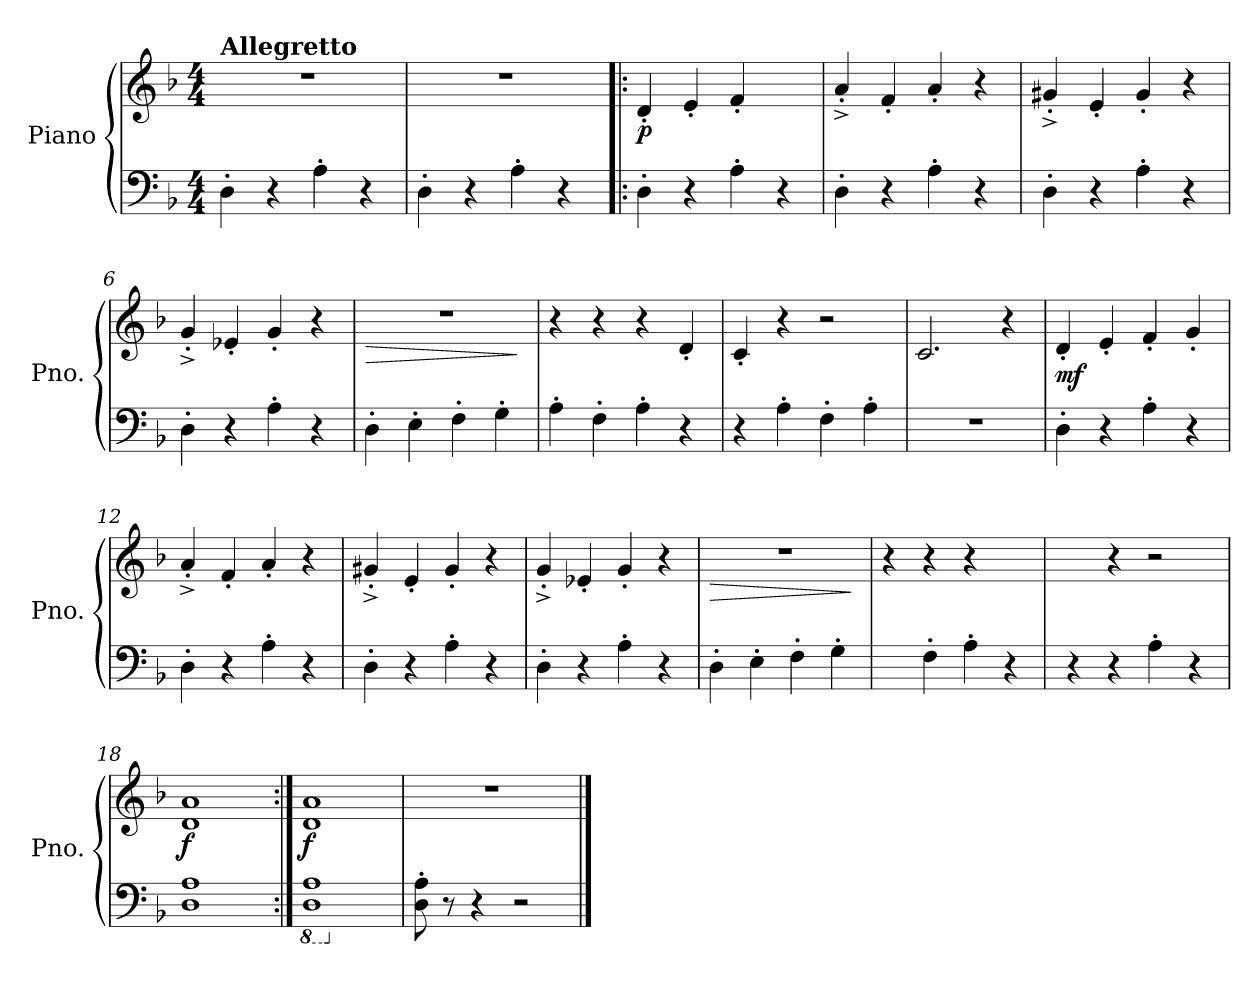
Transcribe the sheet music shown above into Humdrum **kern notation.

**kern	**kern	**dynam
*part1	*part1	*part1
*staff2	*staff1	*staff1/2
*I"Piano	*	*
*I'Pno.	*	*
*clefF4	*clefG2	*
*k[b-]	*k[b-]	*
*M4/4	*M4/4	*
=1	=1	=1
!	!LO:TX:a:B:t=Allegretto	!
4D'\	1r	.
4r	.	.
4A'\	.	.
4r	.	.
=2	=2	=2
4D'\	1r	.
4r	.	.
4A'\	.	.
4r	.	.
=3!|:	=3!|:	=3!|:
!	!	!LO:DY:b
4D'\	4d'/	p
4r	4e'/	.
4A'\	4f'/	.
4r	4g'/yy	.
=4	=4	=4
4D'\	4a'^/	.
4r	4f'/	.
4A'\	4a'/	.
4r	4r	.
=5	=5	=5
4D'\	4g#X'^/	.
4r	4e'/	.
4A'\	4g#'/	.
4r	4r	.
=6	=6	=6
4D'\	4g'^/	.
4r	4e-X'/	.
4A'\	4g'/	.
4r	4r	.
=7	=7	=7
!	!	!LO:HP:b
4D'\	1r	>
4E'\	.	.
4F'\	.	.
4G'\	.	.
.	.	]
=8	=8	=8
4A'\	4r	.
4F'\	4r	.
4A'\	4r	.
4r	4d'/	.
=9	=9	=9
4r	4c'/	.
4A'\	4r	.
4F'\	2r	.
4A'\	.	.
!!LO:LB:g=z
=10	=10	=10
1r	2.c/	.
.	4r	.
=11	=11	=11
!	!	!LO:DY:b
4D'\	4d'/	mf
4r	4e'/	.
4A'\	4f'/	.
4r	4g'/	.
=12	=12	=12
4D'\	4a'^/	.
4r	4f'/	.
4A'\	4a'/	.
4r	4r	.
=13	=13	=13
4D'\	4g#X'^/	.
4r	4e'/	.
4A'\	4g#'/	.
4r	4r	.
=14	=14	=14
4D'\	4g'^/	.
4r	4e-X'/	.
4A'\	4g'/	.
4r	4r	.
=15	=15	=15
!	!	!LO:HP:b
4D'\	1r	>
4E'\	.	.
4F'\	.	.
4G'\	.	.
.	.	]
=16	=16	=16
4A'\yy	4r	.
4F'\	4r	.
4A'\	4r	.
4r	4d'/yy	.
=17	=17	=17
4r	4c#X'/yy	.
4r	4r	.
4A'\	2r	.
4r	.	.
=18	=18	=18
!	!	!LO:DY:b
1D 1A	1d 1a	f
=19:|!	=19:|!	=19:|!
*8ba	*	*
*	*8va	*
!	!	!LO:DY:b
1DD 1AA	1dd 1aa	f
!!LO:LB:g=z
=20	=20	=20
*X8ba	*	*
*	*X8va	*
8D\' 8A\'	1r	.
8r	.	.
4r	.	.
2r	.	.
==	==	==
*-	*-	*-
